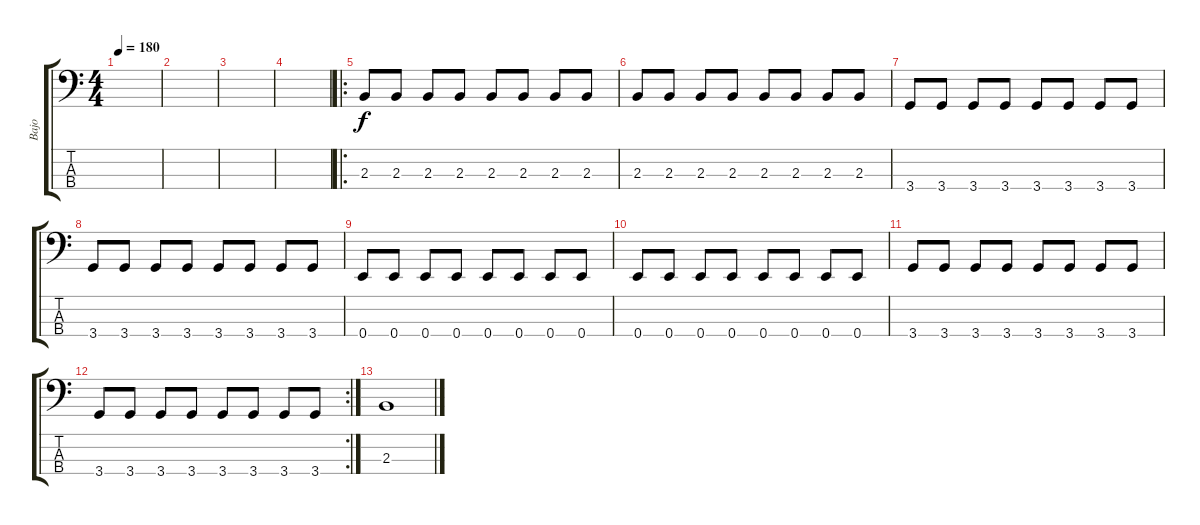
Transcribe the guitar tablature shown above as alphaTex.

\track ("Bajo" "Bajo") {instrument electricbassfinger}
\staff {score tabs}
\tuning (G2 D2 A1 E1) {hide}
\ts (4 4)
\tempo 180
\clef f4
\ks c
|
|
|
|
\ro
2.3.8 2.3.8 2.3.8 2.3.8 2.3.8 2.3.8 2.3.8 2.3.8 |
2.3.8 2.3.8 2.3.8 2.3.8 2.3.8 2.3.8 2.3.8 2.3.8 |
3.4.8 3.4.8 3.4.8 3.4.8 3.4.8 3.4.8 3.4.8 3.4.8 |
3.4.8 3.4.8 3.4.8 3.4.8 3.4.8 3.4.8 3.4.8 3.4.8 |
0.4.8 0.4.8 0.4.8 0.4.8 0.4.8 0.4.8 0.4.8 0.4.8 |
0.4.8 0.4.8 0.4.8 0.4.8 0.4.8 0.4.8 0.4.8 0.4.8 |
3.4.8 3.4.8 3.4.8 3.4.8 3.4.8 3.4.8 3.4.8 3.4.8 |
\rc 2
3.4.8 3.4.8 3.4.8 3.4.8 3.4.8 3.4.8 3.4.8 3.4.8 |
2.3.1
